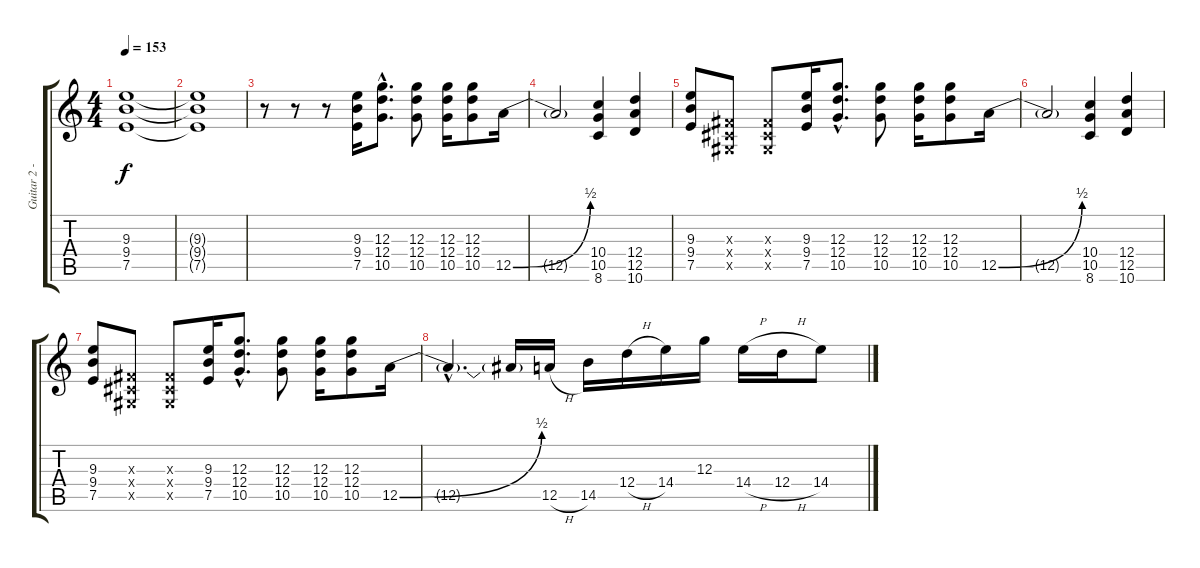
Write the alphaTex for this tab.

\track ("Guitar 2 - Melvin" "Guitar 2 -") {instrument overdrivenguitar}
\staff {score tabs}
\tuning (E4 B3 G3 D3 A2 E2) {hide}
\ts (4 4)
\tempo 153
\clef g2
\ks c
(9.3{t} 9.4{t} 7.5{t}).1{dy f} |
(9.3{t} 9.4{t} 7.5{t}).1 |
r.8 r.8 r.8 (9.3 9.4 7.5).16 (12.3{hac} 12.4{hac} 10.5{hac}).8{d} (12.3 12.4 10.5).8 (12.3 12.4 10.5).16 (12.3 12.4 10.5).8 12.5{be (bend 0 0 60 2)}.16 |
12.5{t}.2 (10.4 10.5 8.6).4 (12.4 12.5 10.6).4 |
(9.3 9.4 7.5).8 (-1.3{x} -1.4{x} -1.5{x}).8 (-1.3{x} -1.4{x} -1.5{x}).8 (9.3 9.4 7.5).16 (12.3{hac} 12.4{hac} 10.5{hac}).8{d} (12.3 12.4 10.5).8 (12.3 12.4 10.5).16 (12.3 12.4 10.5).8 12.5{be (bend 0 0 60 2)}.16 |
12.5{t}.2 (10.4 10.5 8.6).4 (12.4 12.5 10.6).4 |
(9.3 9.4 7.5).8 (-1.3{x} -1.4{x} -1.5{x}).8 (-1.3{x} -1.4{x} -1.5{x}).8 (9.3 9.4 7.5).16 (12.3{hac} 12.4{hac} 10.5{hac}).8{d} (12.3 12.4 10.5).8 (12.3 12.4 10.5).16 (12.3 12.4 10.5).8 12.5{be (bend 0 0 60 2)}.16 |
12.5{hac t}.4{d} 12.5{t}.16 12.5{h}.16 14.5.16 12.4{h}.16 14.4.16 12.3.16 14.4{h}.16 12.4{h}.16 14.4.8
